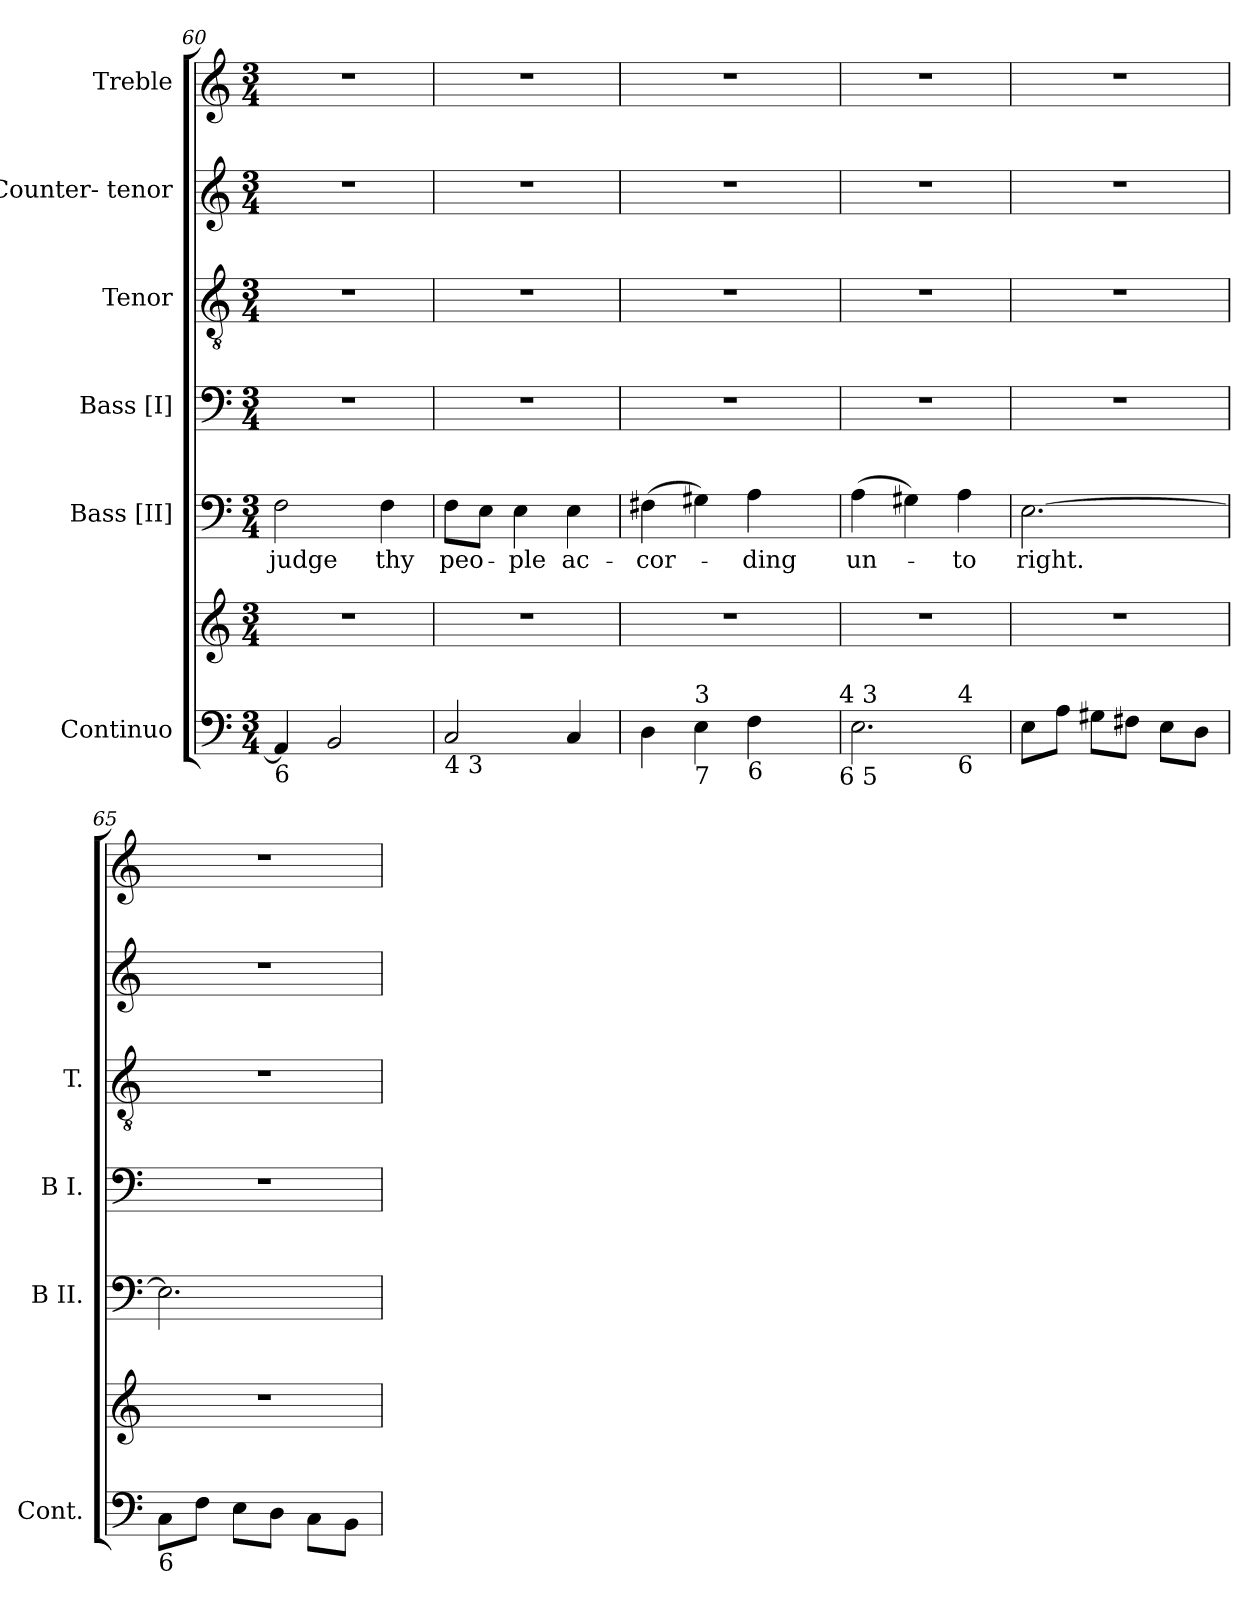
**kern	**kern	**kern	**text	**kern	**kern	**kern	**kern
*part6	*part6	*part5	*part5	*part4	*part3	*part2	*part1
*staff7	*staff6	*staff5	*staff5	*staff4	*staff3	*staff2	*staff1
*I"Continuo	*	*I"Bass [II]	*	*I"Bass [I]	*I"Tenor	*I"Counter- tenor	*I"Treble
*I'Cont.	*	*I'B II.	*	*I'B I.	*I'T.	*	*
*clefF4	*clefG2	*clefF4	*	*clefF4	*clefGv2	*clefG2	*clefG2
*	*	*	*	*	*ITrd7c12	*	*
*k[]	*k[]	*k[]	*	*k[]	*k[]	*k[]	*k[]
*C:	*C:	*C:	*	*C:	*C:	*C:	*C:
*M3/4	*M3/4	*M3/4	*	*M3/4	*M3/4	*M3/4	*M3/4
=60	=60	=60	=60	=60	=60	=60	=60
!	!LO:N:vis=1	!	!	!	!	!	!
!LO:TX:b:t=6	!	!	!	!	!	!	!
!	!	!	!LO:LY:b:color=#000000	!LO:N:vis=1	!LO:N:vis=1	!LO:N:vis=1	!LO:N:vis=1
4AAi/]	2.r	2Fi\	judge	2.r	2.r	2.r	2.r
2BBi/	.	.	.	.	.	.	.
!	!	!	!LO:LY:b:color=#000000	!	!	!	!
.	.	4Fi\	thy	.	.	.	.
!!LO:LB:g=z
=61	=61	=61	=61	=61	=61	=61	=61
!	!LO:N:vis=1	!	!	!	!	!	!
!LO:TX:b:t=4    3	!	!	!	!	!	!	!
!	!	!	!LO:LY:b:color=#000000	!LO:N:vis=1	!LO:N:vis=1	!LO:N:vis=1	!LO:N:vis=1
2Ci/	2.r	8Fi\L	peo-	2.r	2.r	2.r	2.r
.	.	8Ei\J	.	.	.	.	.
!	!	!	!LO:LY:b:color=#000000	!	!	!	!
.	.	4Ei\	-ple	.	.	.	.
!	!	!	!LO:LY:b:color=#000000	!	!	!	!
4Ci/	.	4Ei\	ac-	.	.	.	.
=62	=62	=62	=62	=62	=62	=62	=62
!	!LO:N:vis=1	!	!	!	!	!	!
!LO:TX:b:t=9	!	!	!	!	!	!	!
!LO:TX:t=3	!	!	!	!	!	!	!
!	!	!	!LO:LY:b:color=#000000	!LO:N:vis=1	!LO:N:vis=1	!LO:N:vis=1	!LO:N:vis=1
*^	*	*	*	*	*	*	*
4Di\	2ryy	2.r	(4F#Xi\	-cor-	2.r	2.r	2.r	2.r
!LO:TX:b:t=7	!	!	!	!	!	!	!	!
!LO:TX:t=3	!	!	!	!	!	!	!	!
4Ei\	.	.	4G#Xi\)	.	.	.	.	.
!LO:TX:b:t=6	!	!	!	!	!	!	!	!
!	!	!	!	!LO:LY:b:color=#000000	!	!	!	!
4Fi\	8ryy	.	4Ai\	-ding	.	.	.	.
.	16ryy	.	.	.	.	.	.	.
.	32ryy	.	.	.	.	.	.	.
.	64ryy	.	.	.	.	.	.	.
.	128...ryy	.	.	.	.	.	.	.
!	!LO:TX:b:t=6    5	!	!	!	!	!	!	!
!	!LO:TX:t=4     3	!	!	!	!	!	!	!
.	1024ryy	.	.	.	.	.	.	.
=63	=63	=63	=63	=63	=63	=63	=63	=63
!	!	!LO:N:vis=1	!	!	!	!	!	!
!	!	!	!	!LO:LY:b:color=#000000	!LO:N:vis=1	!LO:N:vis=1	!LO:N:vis=1	!LO:N:vis=1
2.Ei\	2ryy	2.r	(4Ai\	un-	2.r	2.r	2.r	2.r
.	.	.	4G#Xi\)	.	.	.	.	.
!	!LO:TX:b:t=6	!	!	!	!	!	!	!
!	!LO:TX:t=4	!	!	!	!	!	!	!
!	!	!	!	!LO:LY:b:color=#000000	!	!	!	!
.	4ryy	.	4Ai\	-to	.	.	.	.
=64	=64	=64	=64	=64	=64	=64	=64	=64
!	!	!LO:N:vis=1	!	!	!	!	!	!
*v	*v	*	*	*	*	*	*	*
*^	*	*	*	*	*	*	*
!LO:TX:b:t=5	!	!	!	!	!	!	!	!
!LO:TX:t=3	!	!	!	!	!	!	!	!
!	!	!	!	!LO:LY:b:color=#000000	!LO:N:vis=1	!LO:N:vis=1	!LO:N:vis=1	!LO:N:vis=1
*v	*v	*	*	*	*	*	*	*
8Ei\L	2.r	[2.Ei\	right.	2.r	2.r	2.r	2.r
8Ai\J	.	.	.	.	.	.	.
8G#Xi\L	.	.	.	.	.	.	.
8F#Xi\J	.	.	.	.	.	.	.
8Ei\L	.	.	.	.	.	.	.
8Di\J	.	.	.	.	.	.	.
=65	=65	=65	=65	=65	=65	=65	=65
!LO:TX:b:t=6	!	!	!	!	!	!	!
!	!LO:N:vis=1	!	!	!LO:N:vis=1	!LO:N:vis=1	!LO:N:vis=1	!LO:N:vis=1
8Ci\L	2.r	2.Ei\]	.	2.r	2.r	2.r	2.r
8Fi\J	.	.	.	.	.	.	.
8Ei\L	.	.	.	.	.	.	.
8Di\J	.	.	.	.	.	.	.
8Ci\L	.	.	.	.	.	.	.
8BBi\J	.	.	.	.	.	.	.
=	=	=	=	=	=	=	=
*-	*-	*-	*-	*-	*-	*-	*-
